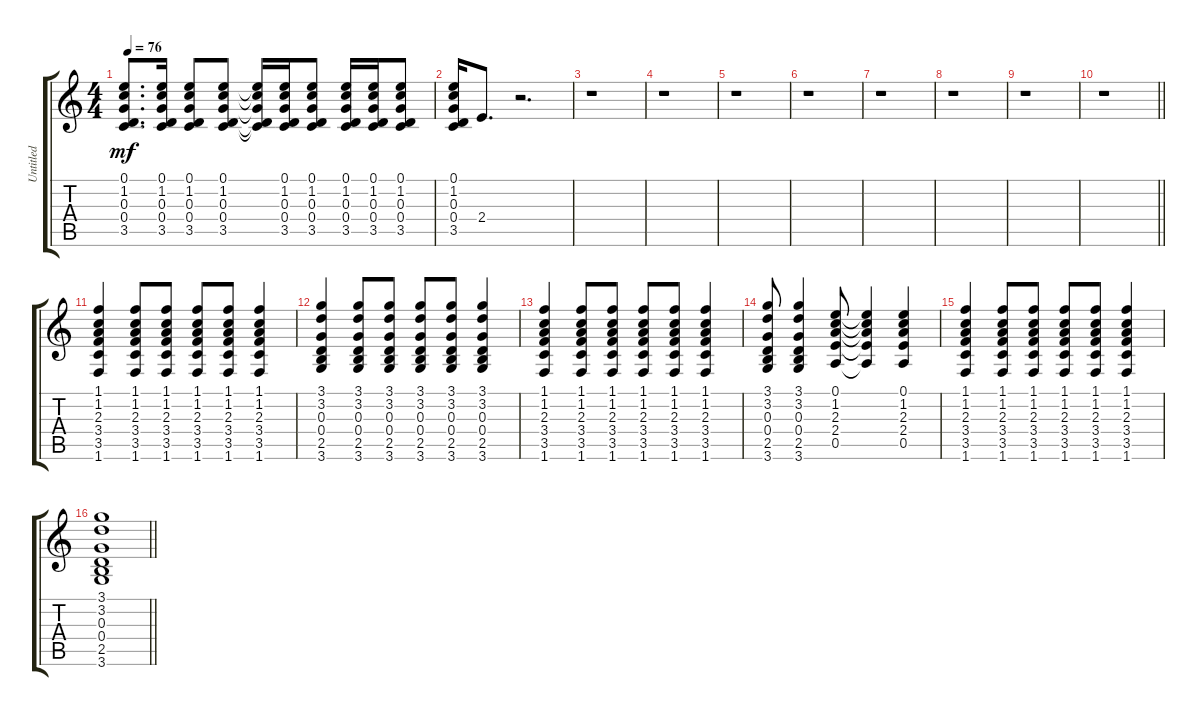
\track ("Untitled" "Untitled") {instrument acousticguitarsteel}
\staff {score tabs}
\tuning (E4 B3 G3 D3 A2 E2) {hide}
\ts (4 4)
\tempo 76
\clef g2
\ks c
(0.1 1.2 0.3 0.4 3.5).8{d dy mf} (0.1 1.2 0.3 0.4 3.5).16 (0.1 1.2 0.3 0.4 3.5).8 (0.1 1.2 0.3 0.4 3.5).8 (0.1{t} 1.2{t} 0.3{t} 0.4{t} 3.5{t}).16 (0.1 1.2 0.3 0.4 3.5).16 (0.1 1.2 0.3 0.4 3.5).8 (0.1 1.2 0.3 0.4 3.5).16 (0.1 1.2 0.3 0.4 3.5).16 (0.1 1.2 0.3 0.4 3.5).8 |
(0.1 1.2 0.3 0.4 3.5).16 2.4.8{d} r.2{d} |
r.1 |
r.1 |
r.1 |
r.1 |
r.1 |
r.1 |
r.1 |
\barLineRight lightlight
r.1 |
(1.1 1.2 2.3 3.4 3.5 1.6).4 (1.1 1.2 2.3 3.4 3.5 1.6).8 (1.1 1.2 2.3 3.4 3.5 1.6).8 (1.1 1.2 2.3 3.4 3.5 1.6).8 (1.1 1.2 2.3 3.4 3.5 1.6).8 (1.1 1.2 2.3 3.4 3.5 1.6).4 |
(3.1 3.2 0.3 0.4 2.5 3.6).4 (3.1 3.2 0.3 0.4 2.5 3.6).8 (3.1 3.2 0.3 0.4 2.5 3.6).8 (3.1 3.2 0.3 0.4 2.5 3.6).8 (3.1 3.2 0.3 0.4 2.5 3.6).8 (3.1 3.2 0.3 0.4 2.5 3.6).4 |
(1.1 1.2 2.3 3.4 3.5 1.6).4 (1.1 1.2 2.3 3.4 3.5 1.6).8 (1.1 1.2 2.3 3.4 3.5 1.6).8 (1.1 1.2 2.3 3.4 3.5 1.6).8 (1.1 1.2 2.3 3.4 3.5 1.6).8 (1.1 1.2 2.3 3.4 3.5 1.6).4 |
(3.1 3.2 0.3 0.4 2.5 3.6).8 (3.1 3.2 0.3 0.4 2.5 3.6).4 (0.1 1.2 2.3 2.4 0.5).8 (0.1{t} 1.2{t} 2.3{t} 2.4{t} 0.5{t}).4 (0.1 1.2 2.3 2.4 0.5).4 |
(1.1 1.2 2.3 3.4 3.5 1.6).4 (1.1 1.2 2.3 3.4 3.5 1.6).8 (1.1 1.2 2.3 3.4 3.5 1.6).8 (1.1 1.2 2.3 3.4 3.5 1.6).8 (1.1 1.2 2.3 3.4 3.5 1.6).8 (1.1 1.2 2.3 3.4 3.5 1.6).4 |
\barLineRight lightlight
(3.1 3.2 0.3 0.4 2.5 3.6).1
